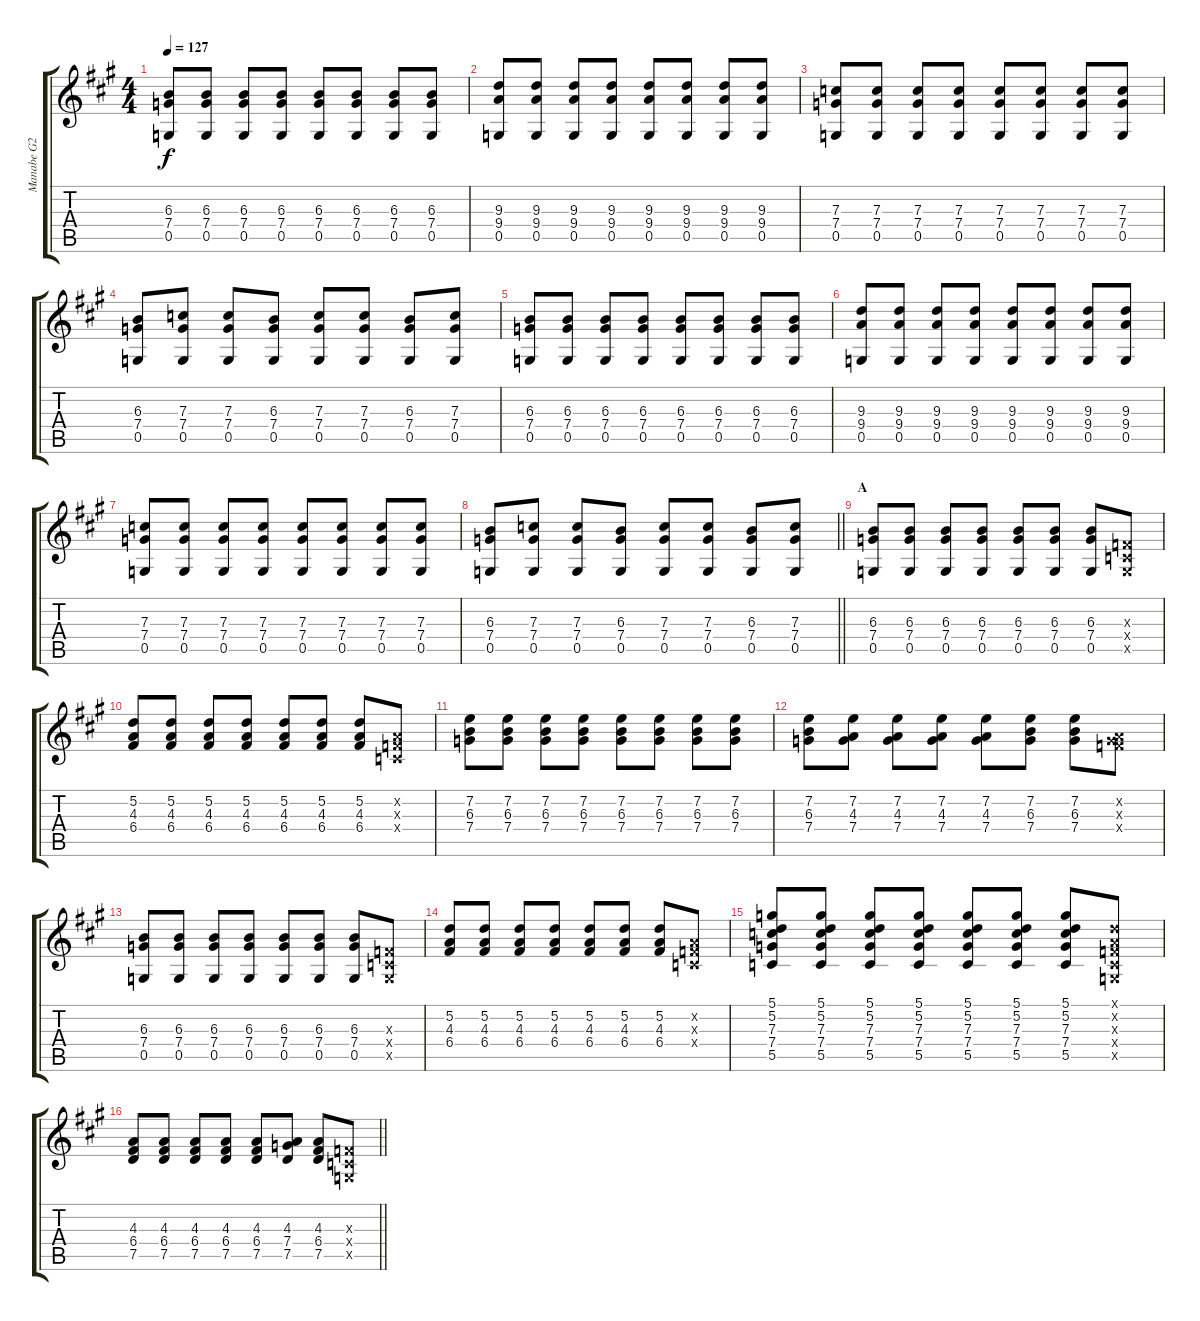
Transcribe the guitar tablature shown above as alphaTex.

\track ("Manabe G2" "Manabe G2") {instrument overdrivenguitar}
\staff {score tabs}
\tuning (D4 A3 F3 C3 G2 D2) {hide}
\ts (4 4)
\tempo 127
\clef g2
\ks a
(6.3 7.4 0.5).8{dy f instrument overdrivenguitar} (6.3 7.4 0.5).8 (6.3 7.4 0.5).8 (6.3 7.4 0.5).8 (6.3 7.4 0.5).8 (6.3 7.4 0.5).8 (6.3 7.4 0.5).8 (6.3 7.4 0.5).8 |
(9.3 9.4 0.5).8 (9.3 9.4 0.5).8 (9.3 9.4 0.5).8 (9.3 9.4 0.5).8 (9.3 9.4 0.5).8 (9.3 9.4 0.5).8 (9.3 9.4 0.5).8 (9.3 9.4 0.5).8 |
(7.3 7.4 0.5).8 (7.3 7.4 0.5).8 (7.3 7.4 0.5).8 (7.3 7.4 0.5).8 (7.3 7.4 0.5).8 (7.3 7.4 0.5).8 (7.3 7.4 0.5).8 (7.3 7.4 0.5).8 |
(6.3 7.4 0.5).8 (7.3 7.4 0.5).8 (7.3 7.4 0.5).8 (6.3 7.4 0.5).8 (7.3 7.4 0.5).8 (7.3 7.4 0.5).8 (6.3 7.4 0.5).8 (7.3 7.4 0.5).8 |
(6.3 7.4 0.5).8 (6.3 7.4 0.5).8 (6.3 7.4 0.5).8 (6.3 7.4 0.5).8 (6.3 7.4 0.5).8 (6.3 7.4 0.5).8 (6.3 7.4 0.5).8 (6.3 7.4 0.5).8 |
(9.3 9.4 0.5).8 (9.3 9.4 0.5).8 (9.3 9.4 0.5).8 (9.3 9.4 0.5).8 (9.3 9.4 0.5).8 (9.3 9.4 0.5).8 (9.3 9.4 0.5).8 (9.3 9.4 0.5).8 |
(7.3 7.4 0.5).8 (7.3 7.4 0.5).8 (7.3 7.4 0.5).8 (7.3 7.4 0.5).8 (7.3 7.4 0.5).8 (7.3 7.4 0.5).8 (7.3 7.4 0.5).8 (7.3 7.4 0.5).8 |
\barLineRight lightlight
(6.3 7.4 0.5).8 (7.3 7.4 0.5).8 (7.3 7.4 0.5).8 (6.3 7.4 0.5).8 (7.3 7.4 0.5).8 (7.3 7.4 0.5).8 (6.3 7.4 0.5).8 (7.3 7.4 0.5).8 |
\section ("" "A")
(6.3 7.4 0.5).8 (6.3 7.4 0.5).8 (6.3 7.4 0.5).8 (6.3 7.4 0.5).8 (6.3 7.4 0.5).8 (6.3 7.4 0.5).8 (6.3 7.4 0.5).8 (0.3{x} 0.4{x} 0.5{x}).8 |
(5.2 4.3 6.4).8 (5.2 4.3 6.4).8 (5.2 4.3 6.4).8 (5.2 4.3 6.4).8 (5.2 4.3 6.4).8 (5.2 4.3 6.4).8 (5.2 4.3 6.4).8 (0.2{x} 0.3{x} 0.4{x}).8 |
(7.2 6.3 7.4).8 (7.2 6.3 7.4).8 (7.2 6.3 7.4).8 (7.2 6.3 7.4).8 (7.2 6.3 7.4).8 (7.2 6.3 7.4).8 (7.2 6.3 7.4).8 (7.2 6.3 7.4).8 |
(7.2 6.3 7.4).8 (7.2 4.3 7.4).8 (7.2 4.3 7.4).8 (7.2 4.3 7.4).8 (7.2 4.3 7.4).8 (7.2 6.3 7.4).8 (7.2 6.3 7.4).8 (0.2{x} 0.3{x} 7.4{x}).8 |
(6.3 7.4 0.5).8 (6.3 7.4 0.5).8 (6.3 7.4 0.5).8 (6.3 7.4 0.5).8 (6.3 7.4 0.5).8 (6.3 7.4 0.5).8 (6.3 7.4 0.5).8 (0.3{x} 0.4{x} 0.5{x}).8 |
(5.2 4.3 6.4).8 (5.2 4.3 6.4).8 (5.2 4.3 6.4).8 (5.2 4.3 6.4).8 (5.2 4.3 6.4).8 (5.2 4.3 6.4).8 (5.2 4.3 6.4).8 (0.2{x} 0.3{x} 0.4{x}).8 |
(5.1 5.2 7.3 7.4 5.5).8 (5.1 5.2 7.3 7.4 5.5).8 (5.1 5.2 7.3 7.4 5.5).8 (5.1 5.2 7.3 7.4 5.5).8 (5.1 5.2 7.3 7.4 5.5).8 (5.1 5.2 7.3 7.4 5.5).8 (5.1 5.2 7.3 7.4 5.5).8 (0.1{x} 0.2{x} 0.3{x} 0.4{x} 0.5{x}).8 |
\barLineRight lightlight
(4.3 6.4 7.5).8 (4.3 6.4 7.5).8 (4.3 6.4 7.5).8 (4.3 6.4 7.5).8 (4.3 6.4 7.5).8 (4.3 7.4 7.5).8 (4.3 6.4 7.5).8 (0.3{x} 0.4{x} 0.5{x}).8
